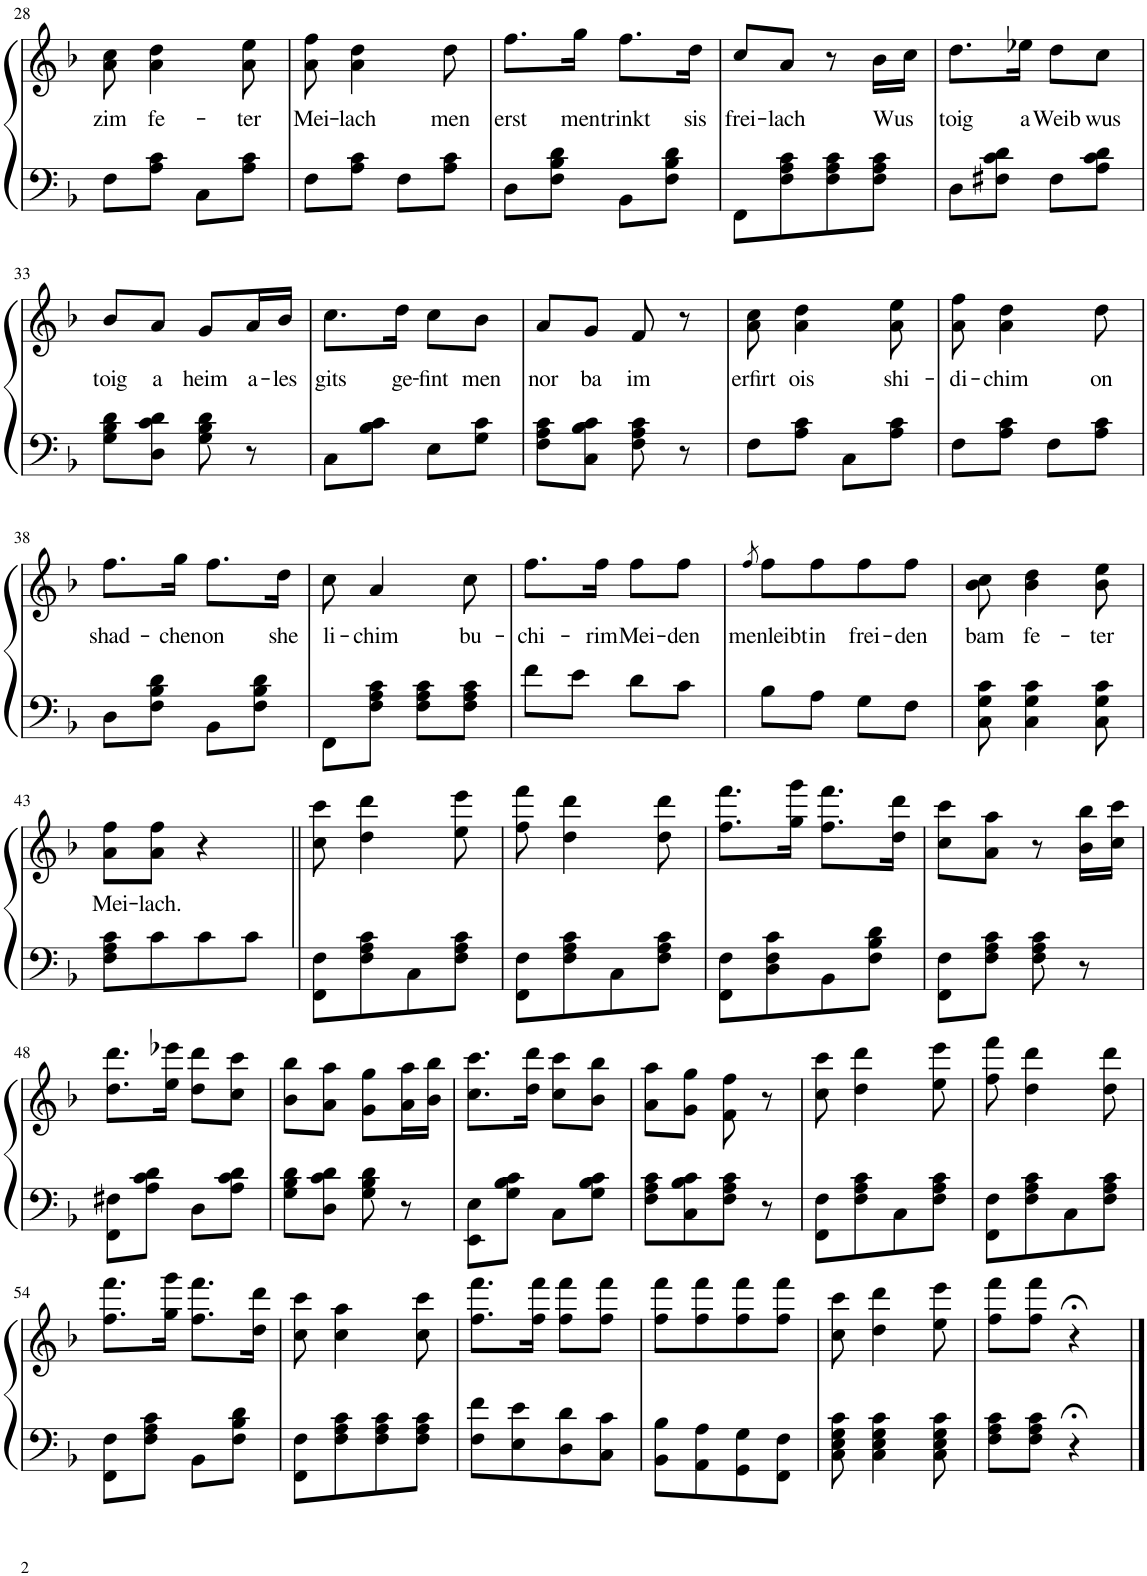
**kern	**kern	**text
*part1	*part1	*part1
*staff2	*staff1	*staff1
*I"Klavier	*	*
*I'Klav.	*	*
!!LO:PB:g=z
*clefF4	*clefG2	*
*k[b-]	*k[b-]	*
*M2/4	*M2/4	*
=28	=28	=28
!	!	!LO:LY:b
8F\L	8a\ 8cc\	zim
!	!	!LO:LY:b
8A\ 8c\J	4a\ 4dd\	fe-
8C\L	.	.
!	!	!LO:LY:b
8A\ 8c\J	8a\ 8ee\	-ter
=29	=29	=29
!	!	!LO:LY:b
8F\L	8a\ 8ff\	Mei-
!	!	!LO:LY:b
8A\ 8c\J	4a\ 4dd\	-lach
8F\L	.	.
!	!	!LO:LY:b
8A\ 8c\J	8dd\	men
=30	=30	=30
!	!	!LO:LY:b
8D\L	8.ff\L	erst
8F\ 8B-\ 8d\J	.	.
!	!	!LO:LY:b
.	16gg\Jk	men
!	!	!LO:LY:b
8BB-\L	8.ff\L	trinkt
8F\ 8B-\ 8d\J	.	.
!	!	!LO:LY:b
.	16dd\Jk	sis
=31	=31	=31
!	!	!LO:LY:b
8FF\L	8cc/L	frei-
!	!	!LO:LY:b
8F\ 8A\ 8c\	8a/J	-lach
8F\ 8A\ 8c\	8r	.
!	!	!LO:LY:b
8F\ 8A\ 8c\J	16b-\LL	Wus
.	16cc\JJ	.
=32	=32	=32
!	!	!LO:LY:b
8D\L	8.dd\L	toig
8F#X\ 8c\ 8d\J	.	.
!	!	!LO:LY:b
.	16ee-X\Jk	a
!	!	!LO:LY:b
8F#\L	8dd\L	Weib
!	!	!LO:LY:b
8A\ 8c\ 8d\J	8cc\J	wus
!!LO:LB:g=z
=33	=33	=33
!	!	!LO:LY:b
8G\ 8B-\ 8d\L	8b-/L	toig
!	!	!LO:LY:b
8D\ 8c\ 8d\J	8a/J	a
!	!	!LO:LY:b
8G\ 8B-\ 8d\	8g/L	heim
!	!	!LO:LY:b
8r	16a/L	a-
!	!	!LO:LY:b
.	16b-/JJ	-les
=34	=34	=34
!	!	!LO:LY:b
8C\L	8.cc\L	gits
8B-\ 8c\J	.	.
!	!	!LO:LY:b
.	16dd\Jk	ge-
!	!	!LO:LY:b
8E\L	8cc\L	-fint
!	!	!LO:LY:b
8G\ 8c\J	8b-\J	men
=35	=35	=35
!	!	!LO:LY:b
8F\ 8A\ 8c\L	8a/L	nor
!	!	!LO:LY:b
8C\ 8B-\ 8c\J	8g/J	ba
!	!	!LO:LY:b
8F\ 8A\ 8c\	8f/	im
8r	8r	.
=36	=36	=36
!	!	!LO:LY:b
8F\L	8a\ 8cc\	erfirt
!	!	!LO:LY:b
8A\ 8c\J	4a\ 4dd\	ois
8C\L	.	.
!	!	!LO:LY:b
8A\ 8c\J	8a\ 8ee\	shi-
=37	=37	=37
!	!	!LO:LY:b
8F\L	8a\ 8ff\	-di-
!	!	!LO:LY:b
8A\ 8c\J	4a\ 4dd\	-chim
8F\L	.	.
!	!	!LO:LY:b
8A\ 8c\J	8dd\	on
!!LO:LB:g=z
=38	=38	=38
!	!	!LO:LY:b
8D\L	8.ff\L	shad-
8F\ 8B-\ 8d\J	.	.
!	!	!LO:LY:b
.	16gg\Jk	-chen
!	!	!LO:LY:b
8BB-\L	8.ff\L	on
8F\ 8B-\ 8d\J	.	.
!	!	!LO:LY:b
.	16dd\Jk	she
=39	=39	=39
!	!	!LO:LY:b
8FF\L	8cc\	li-
!	!	!LO:LY:b
8F\ 8A\ 8c\J	4a/	-chim
8F\ 8A\ 8c\L	.	.
!	!	!LO:LY:b
8F\ 8A\ 8c\J	8cc\	bu-
=40	=40	=40
!	!	!LO:LY:b
8f\L	8.ff\L	-chi-
8e\J	.	.
!	!	!LO:LY:b
.	16ff\Jk	-rim
!	!	!LO:LY:b
8d\L	8ff\L	Mei-
!	!	!LO:LY:b
8c\J	8ff\J	-den
=41	=41	=41
.	8qff/	.
!	!	!LO:LY:b
8B-\L	8ff\L	menleibt
!	!	!LO:LY:b
8A\J	8ff\	in
!	!	!LO:LY:b
8G\L	8ff\	frei-
!	!	!LO:LY:b
8F\J	8ff\J	-den
=42	=42	=42
!	!	!LO:LY:b
8C\ 8G\ 8c\	8b-\ 8cc\	bam
!	!	!LO:LY:b
4C\ 4G\ 4c\	4b-\ 4dd\	fe-
!	!	!LO:LY:b
8C\ 8G\ 8c\	8b-\ 8ee\	-ter
!!LO:LB:g=z
=43	=43	=43
!	!	!LO:LY:b
8F\ 8A\ 8c\L	8a\ 8ff\L	Mei-
!	!	!LO:LY:b
8c\	8a\ 8ff\J	-lach.
8c\	4r	.
8c\J	.	.
=44||	=44||	=44||
8FF\ 8F\L	8cc\ 8ccc\	.
8F\ 8A\ 8c\	4dd\ 4ddd\	.
8C\	.	.
8F\ 8A\ 8c\J	8ee\ 8eee\	.
=45	=45	=45
8FF\ 8F\L	8ff\ 8fff\	.
8F\ 8A\ 8c\	4dd\ 4ddd\	.
8C\	.	.
8F\ 8A\ 8c\J	8dd\ 8ddd\	.
=46	=46	=46
8FF\ 8F\L	8.ff\ 8.fff\L	.
8D\ 8F\ 8c\	.	.
.	16gg\ 16ggg\Jk	.
8BB-\	8.ff\ 8.fff\L	.
8F\ 8B-\ 8d\J	.	.
.	16dd\ 16ddd\Jk	.
=47	=47	=47
8FF\ 8F\L	8cc\ 8ccc\L	.
8F\ 8A\ 8c\J	8a\ 8aa\J	.
8F\ 8A\ 8c\	8r	.
8r	16b-\ 16bb-\LL	.
.	16cc\ 16ccc\JJ	.
!!LO:LB:g=z
=48	=48	=48
8FF\ 8F#X\L	8.dd\ 8.ddd\L	.
8A\ 8c\ 8d\J	.	.
.	16ee\ 16eee-X\Jk	.
8D\L	8dd\ 8ddd\L	.
8A\ 8c\ 8d\J	8cc\ 8ccc\J	.
=49	=49	=49
8G\ 8B-\ 8d\L	8b-\ 8bb-\L	.
8D\ 8c\ 8d\J	8a\ 8aa\J	.
8G\ 8B-\ 8d\	8g\ 8gg\L	.
8r	16a\ 16aa\L	.
.	16b-\ 16bb-\JJ	.
=50	=50	=50
8EE\ 8E\L	8.cc\ 8.ccc\L	.
8G\ 8B-\ 8c\J	.	.
.	16dd\ 16ddd\Jk	.
8C\L	8cc\ 8ccc\L	.
8G\ 8B-\ 8c\J	8b-\ 8bb-\J	.
=51	=51	=51
8F\ 8A\ 8c\L	8a\ 8aa\L	.
8C\ 8B-\ 8c\	8g\ 8gg\J	.
8F\ 8A\ 8c\J	8f\ 8ff\	.
8r	8r	.
=52	=52	=52
8FF\ 8F\L	8cc\ 8ccc\	.
8F\ 8A\ 8c\	4dd\ 4ddd\	.
8C\	.	.
8F\ 8A\ 8c\J	8ee\ 8eee\	.
=53	=53	=53
8FF\ 8F\L	8ff\ 8fff\	.
8F\ 8A\ 8c\	4dd\ 4ddd\	.
8C\	.	.
8F\ 8A\ 8c\J	8dd\ 8ddd\	.
!!LO:LB:g=z
=54	=54	=54
8FF\ 8F\L	8.ff\ 8.fff\L	.
8F\ 8A\ 8c\J	.	.
.	16gg\ 16ggg\Jk	.
8BB-\L	8.ff\ 8.fff\L	.
8F\ 8B-\ 8d\J	.	.
.	16dd\ 16ddd\Jk	.
=55	=55	=55
8FF\ 8F\L	8cc\ 8ccc\	.
8F\ 8A\ 8c\	4cc\ 4aa\	.
8F\ 8A\ 8c\	.	.
8F\ 8A\ 8c\J	8cc\ 8ccc\	.
=56	=56	=56
8F\ 8f\L	8.ff\ 8.fff\L	.
8E\ 8e\	.	.
.	16ff\ 16fff\Jk	.
8D\ 8d\	8ff\ 8fff\L	.
8C\ 8c\J	8ff\ 8fff\J	.
=57	=57	=57
8BB-\ 8B-\L	8ff\ 8fff\L	.
8AA\ 8A\	8ff\ 8fff\	.
8GG\ 8G\	8ff\ 8fff\	.
8FF\ 8F\J	8ff\ 8fff\J	.
=58	=58	=58
8C\ 8E\ 8G\ 8c\	8cc\ 8ccc\	.
4C\ 4E\ 4G\ 4c\	4dd\ 4ddd\	.
8C\ 8E\ 8G\ 8c\	8ee\ 8eee\	.
=59	=59	=59
8F\ 8A\ 8c\L	8ff\ 8fff\L	.
8F\ 8A\ 8c\J	8ff\ 8fff\J	.
4r;<	4r;<	.
==	==	==
*-	*-	*-
